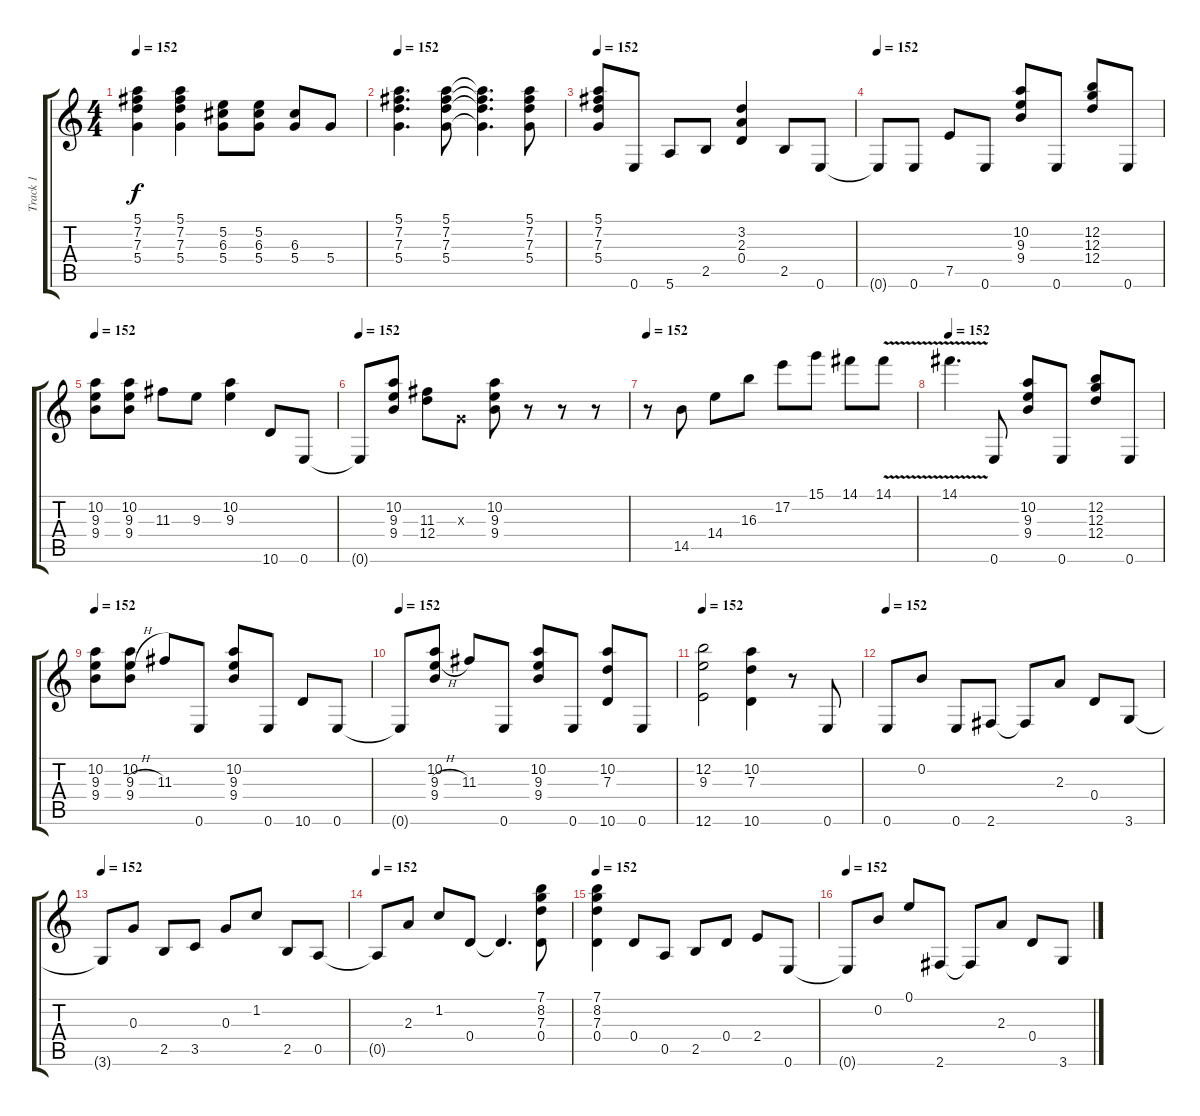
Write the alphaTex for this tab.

\track ("Track 1" "Track 1") {instrument overdrivenguitar}
\staff {score tabs}
\tuning (E4 B3 G3 D3 A2 E2) {hide}
\ts (4 4)
\tempo 152
\clef g2
\ks c
(5.1{t} 7.2{t} 7.3{t} 5.4{t}).4{dy f} (5.1 7.2 7.3 5.4).4 (5.2 6.3 5.4).8 (5.2 6.3 5.4).8 (6.3 5.4).8 5.4.8 |
\tempo 152
(5.1 7.2 7.3 5.4).4{d} (5.1 7.2 7.3 5.4).8 (5.1{t} 7.2{t} 7.3{t} 5.4{t}).4{d} (5.1 7.2 7.3 5.4).8 |
\tempo 152
(5.1 7.2 7.3 5.4).8 0.6.8 5.6.8 2.5.8 (3.2 2.3 0.4).4 2.5.8 0.6.8 |
\tempo 152
0.6{t}.8 0.6.8 7.5.8 0.6.8 (10.2 9.3 9.4).8 0.6.8 (12.2 12.3 12.4).8 0.6.8 |
\tempo 152
(10.2 9.3 9.4).8 (10.2 9.3 9.4).8 11.3.8 9.3.8 (10.2 9.3).4 10.6.8 0.6.8 |
\tempo 152
0.6{t}.8 (10.2 9.3 9.4).8 (11.3 12.4).8 0.3{x}.8 (10.2 9.3 9.4).8 r.8 r.8 r.8 |
\tempo 152
r.8 14.5.8 14.4.8 16.3.8 17.2.8 15.1.8 14.1.8 14.1{v}.8 |
\tempo 152
14.1{v}.4{d} 0.6.8 (10.2 9.3 9.4).8 0.6.8 (12.2 12.3 12.4).8 0.6.8 |
\tempo 152
(10.2 9.3 9.4).8 (10.2 9.3{h} 9.4).8 11.3.8 0.6.8 (10.2 9.3 9.4).8 0.6.8 10.6.8 0.6.8 |
\tempo 152
0.6{t}.8 (10.2 9.3{h} 9.4).8 11.3.8 0.6.8 (10.2 9.3 9.4).8 0.6.8 (10.2 7.3 10.6).8 0.6.8 |
\tempo 152
(12.2 9.3 12.6).2 (10.2 7.3 10.6).4 r.8 0.6.8 |
\tempo 152
0.6.8 0.2.8 0.6.8 2.6.8 2.6{t}.8 2.3.8 0.4.8 3.6.8 |
\tempo 152
3.6{t}.8 0.3.8 2.5.8 3.5.8 0.3.8 1.2.8 2.5.8 0.5.8 |
\tempo 152
0.5{t}.8 2.3.8 1.2.8 0.4.8 0.4{t}.4{d} (7.1 8.2 7.3 0.4).8 |
\tempo 152
(7.1 8.2 7.3 0.4).4 0.4.8 0.5.8 2.5.8 0.4.8 2.4.8 0.6.8 |
\tempo 152
0.6{t}.8 0.2.8 0.1.8 2.6.8 2.6{t}.8 2.3.8 0.4.8 3.6.8
